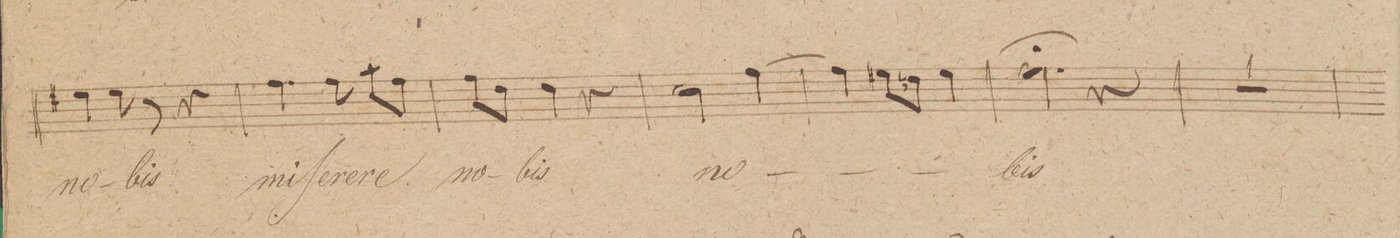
**kern	**text	**dynam
*I"Canto.	*	*
*clefC1	*	*
*k[b-]	*	*
*met(c|)	*	*
*M3/4	*	*
4cc#X\	no-	.
8cc#\	-bis	.
8r	.	.
4r	.	.
=139	=139	=139
4.dd\	mi-	.
8dd\	-ſe-	.
8ff\L	-re-	.
8dd\J	-re	.
=140	=140	=140
8dd\L	no-	.
8b-\J	.	.
4b-\	-bis	.
4r	.	.
=141	=141	=141
2a\	no-	.
[>4dd\	.	.
=142	=142	=142
4dd\]	.	.
8cc#X\L	.	.
8bn\J	.	.
4cc#\	.	.
=143	=143	=143
2dd;\	-bis	.
4r	.	.
=144	=144	=144
2.r	.	.
=145	=145	=145
*-	*-	*-
